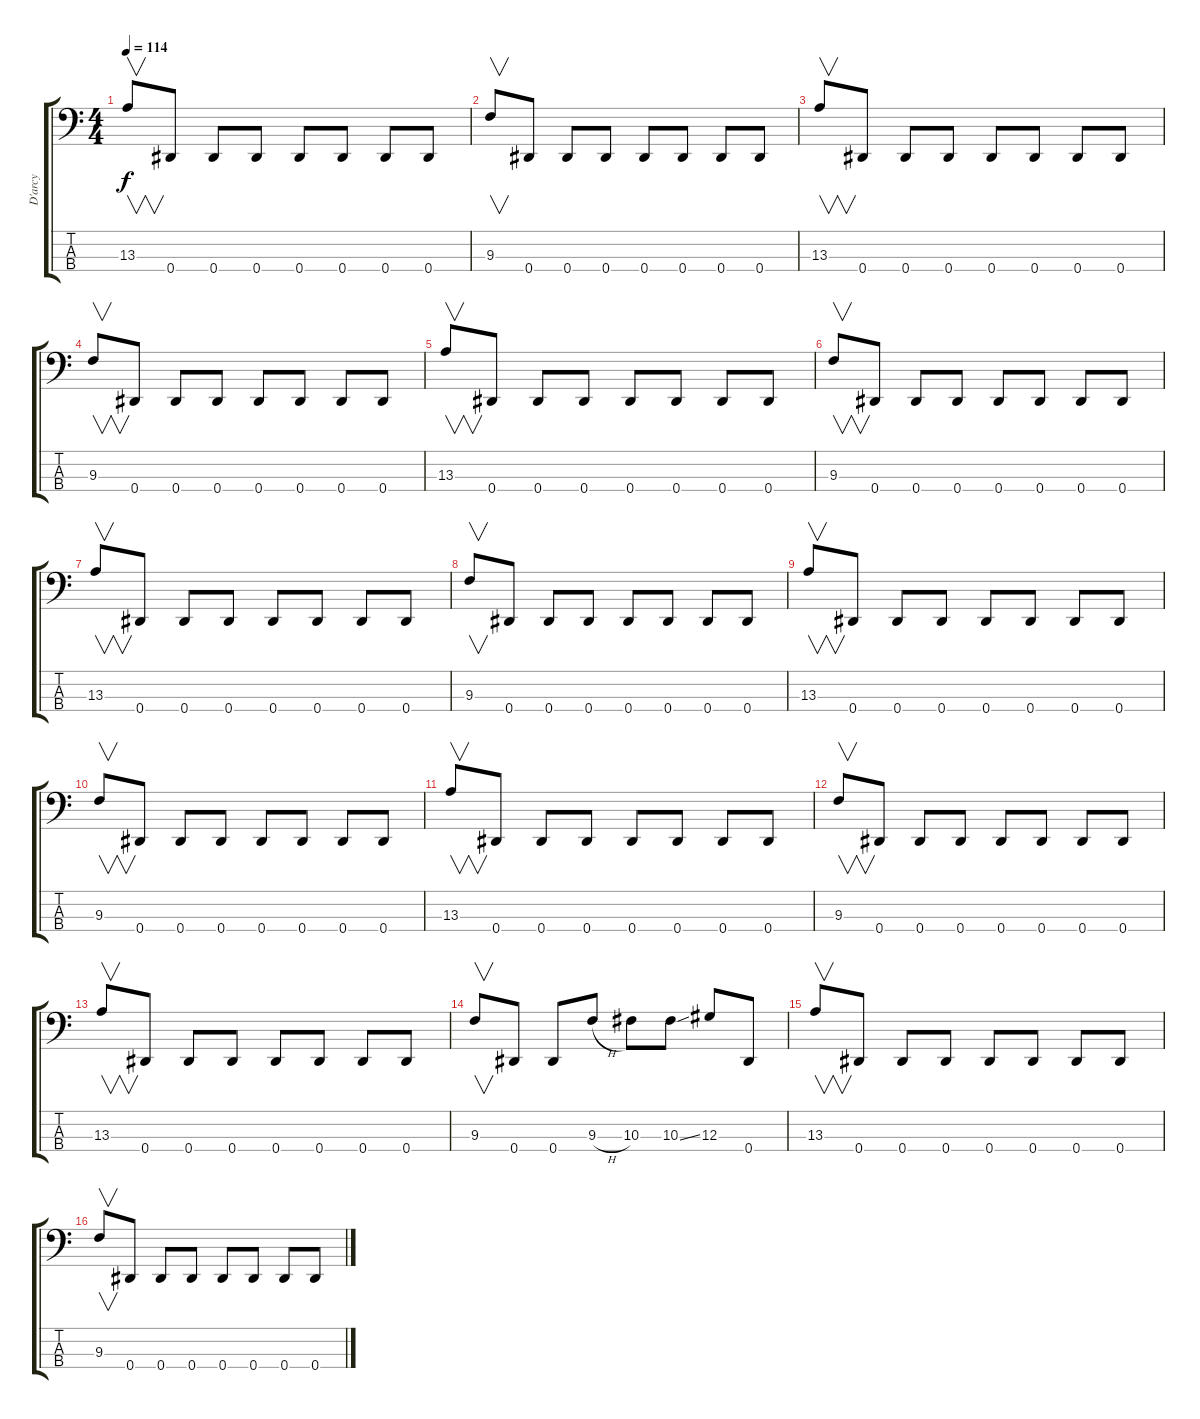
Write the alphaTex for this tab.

\track ("D'arcy" "D'arcy") {instrument electricbasspick}
\staff {score tabs}
\tuning (Gb2 Db2 Ab1 Eb1) {hide}
\ts (4 4)
\tempo 114
\clef f4
\ks c
13.3.8{v dy f instrument electricbasspick} 0.4.8 0.4.8 0.4.8 0.4.8 0.4.8 0.4.8 0.4.8 |
9.3.8{v} 0.4.8 0.4.8 0.4.8 0.4.8 0.4.8 0.4.8 0.4.8 |
13.3.8{v} 0.4.8 0.4.8 0.4.8 0.4.8 0.4.8 0.4.8 0.4.8 |
9.3.8{v} 0.4.8 0.4.8 0.4.8 0.4.8 0.4.8 0.4.8 0.4.8 |
13.3.8{v} 0.4.8 0.4.8 0.4.8 0.4.8 0.4.8 0.4.8 0.4.8 |
9.3.8{v} 0.4.8 0.4.8 0.4.8 0.4.8 0.4.8 0.4.8 0.4.8 |
13.3.8{v} 0.4.8 0.4.8 0.4.8 0.4.8 0.4.8 0.4.8 0.4.8 |
9.3.8{v} 0.4.8 0.4.8 0.4.8 0.4.8 0.4.8 0.4.8 0.4.8 |
13.3.8{v} 0.4.8 0.4.8 0.4.8 0.4.8 0.4.8 0.4.8 0.4.8 |
9.3.8{v} 0.4.8 0.4.8 0.4.8 0.4.8 0.4.8 0.4.8 0.4.8 |
13.3.8{v} 0.4.8 0.4.8 0.4.8 0.4.8 0.4.8 0.4.8 0.4.8 |
9.3.8{v} 0.4.8 0.4.8 0.4.8 0.4.8 0.4.8 0.4.8 0.4.8 |
13.3.8{v} 0.4.8 0.4.8 0.4.8 0.4.8 0.4.8 0.4.8 0.4.8 |
9.3.8{v} 0.4.8 0.4.8 9.3{h}.8 10.3.8 10.3{ss}.8 12.3.8 0.4.8 |
13.3.8{v} 0.4.8 0.4.8 0.4.8 0.4.8 0.4.8 0.4.8 0.4.8 |
9.3.8{v} 0.4.8 0.4.8 0.4.8 0.4.8 0.4.8 0.4.8 0.4.8
